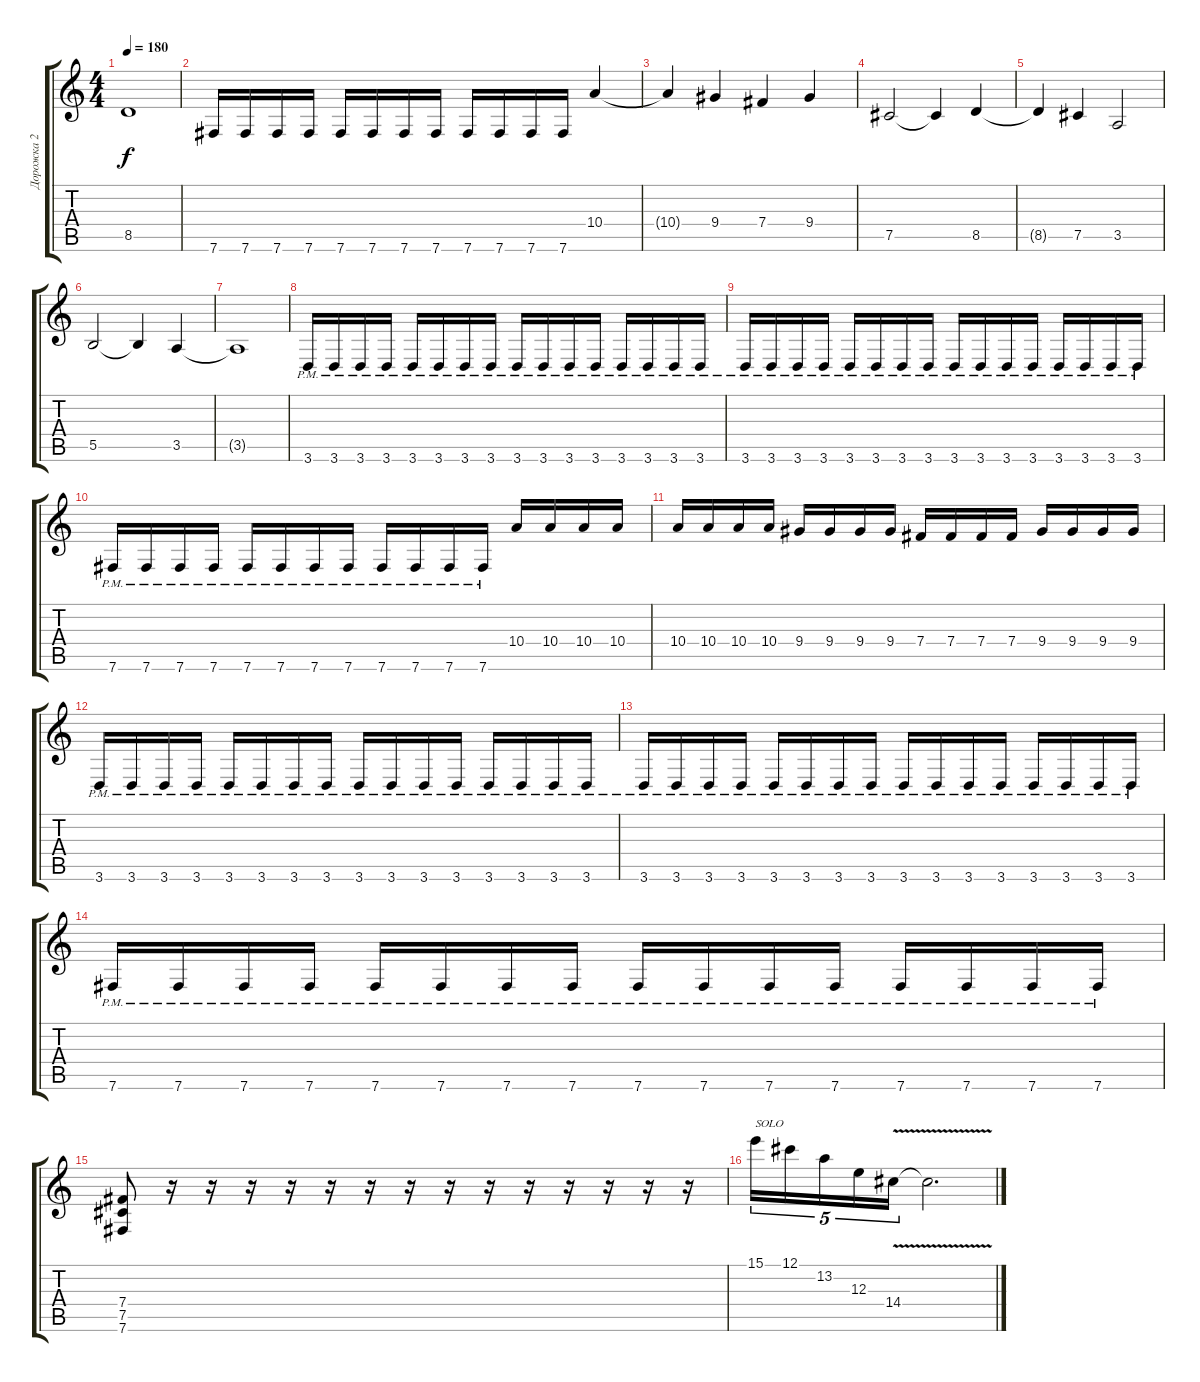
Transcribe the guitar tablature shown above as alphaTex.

\track ("Дорожка 2" "Дорожка 2") {instrument distortionguitar}
\staff {score tabs}
\tuning (Db4 Ab3 E3 B2 Gb2 B1) {hide}
\ts (4 4)
\tempo 180
\clef g2
\ks c
8.5{t}.1{dy f} |
7.6.16 7.6.16 7.6.16 7.6.16 7.6.16 7.6.16 7.6.16 7.6.16 7.6.16 7.6.16 7.6.16 7.6.16 10.4.4 |
10.4{t}.4 9.4.4 7.4.4 9.4.4 |
7.5.2 7.5{t}.4 8.5.4 |
8.5{t}.4 7.5.4 3.5.2 |
5.5.2 5.5{t}.4 3.5.4 |
3.5{t}.1 |
3.6{pm}.16 3.6{pm}.16 3.6{pm}.16 3.6{pm}.16 3.6{pm}.16 3.6{pm}.16 3.6{pm}.16 3.6{pm}.16 3.6{pm}.16 3.6{pm}.16 3.6{pm}.16 3.6{pm}.16 3.6{pm}.16 3.6{pm}.16 3.6{pm}.16 3.6{pm}.16 |
3.6{pm}.16 3.6{pm}.16 3.6{pm}.16 3.6{pm}.16 3.6{pm}.16 3.6{pm}.16 3.6{pm}.16 3.6{pm}.16 3.6{pm}.16 3.6{pm}.16 3.6{pm}.16 3.6{pm}.16 3.6{pm}.16 3.6{pm}.16 3.6{pm}.16 3.6{pm}.16 |
7.6{pm}.16 7.6{pm}.16 7.6{pm}.16 7.6{pm}.16 7.6{pm}.16 7.6{pm}.16 7.6{pm}.16 7.6{pm}.16 7.6{pm}.16 7.6{pm}.16 7.6{pm}.16 7.6{pm}.16 10.4.16 10.4.16 10.4.16 10.4.16 |
10.4.16 10.4.16 10.4.16 10.4.16 9.4.16 9.4.16 9.4.16 9.4.16 7.4.16 7.4.16 7.4.16 7.4.16 9.4.16 9.4.16 9.4.16 9.4.16 |
3.6{pm}.16 3.6{pm}.16 3.6{pm}.16 3.6{pm}.16 3.6{pm}.16 3.6{pm}.16 3.6{pm}.16 3.6{pm}.16 3.6{pm}.16 3.6{pm}.16 3.6{pm}.16 3.6{pm}.16 3.6{pm}.16 3.6{pm}.16 3.6{pm}.16 3.6{pm}.16 |
3.6{pm}.16 3.6{pm}.16 3.6{pm}.16 3.6{pm}.16 3.6{pm}.16 3.6{pm}.16 3.6{pm}.16 3.6{pm}.16 3.6{pm}.16 3.6{pm}.16 3.6{pm}.16 3.6{pm}.16 3.6{pm}.16 3.6{pm}.16 3.6{pm}.16 3.6{pm}.16 |
7.6{pm}.16 7.6{pm}.16 7.6{pm}.16 7.6{pm}.16 7.6{pm}.16 7.6{pm}.16 7.6{pm}.16 7.6{pm}.16 7.6{pm}.16 7.6{pm}.16 7.6{pm}.16 7.6{pm}.16 7.6{pm}.16 7.6{pm}.16 7.6{pm}.16 7.6{pm}.16 |
(7.4 7.5 7.6).8 r.16 r.16 r.16 r.16 r.16 r.16 r.16 r.16 r.16 r.16 r.16 r.16 r.16 r.16 |
15.1.16{tu (5 4) txt "SOLO"} 12.1.16{tu (5 4)} 13.2.16{tu (5 4)} 12.3.16{tu (5 4)} 14.4{v}.16{tu (5 4)} 14.4{t}.2{d}
